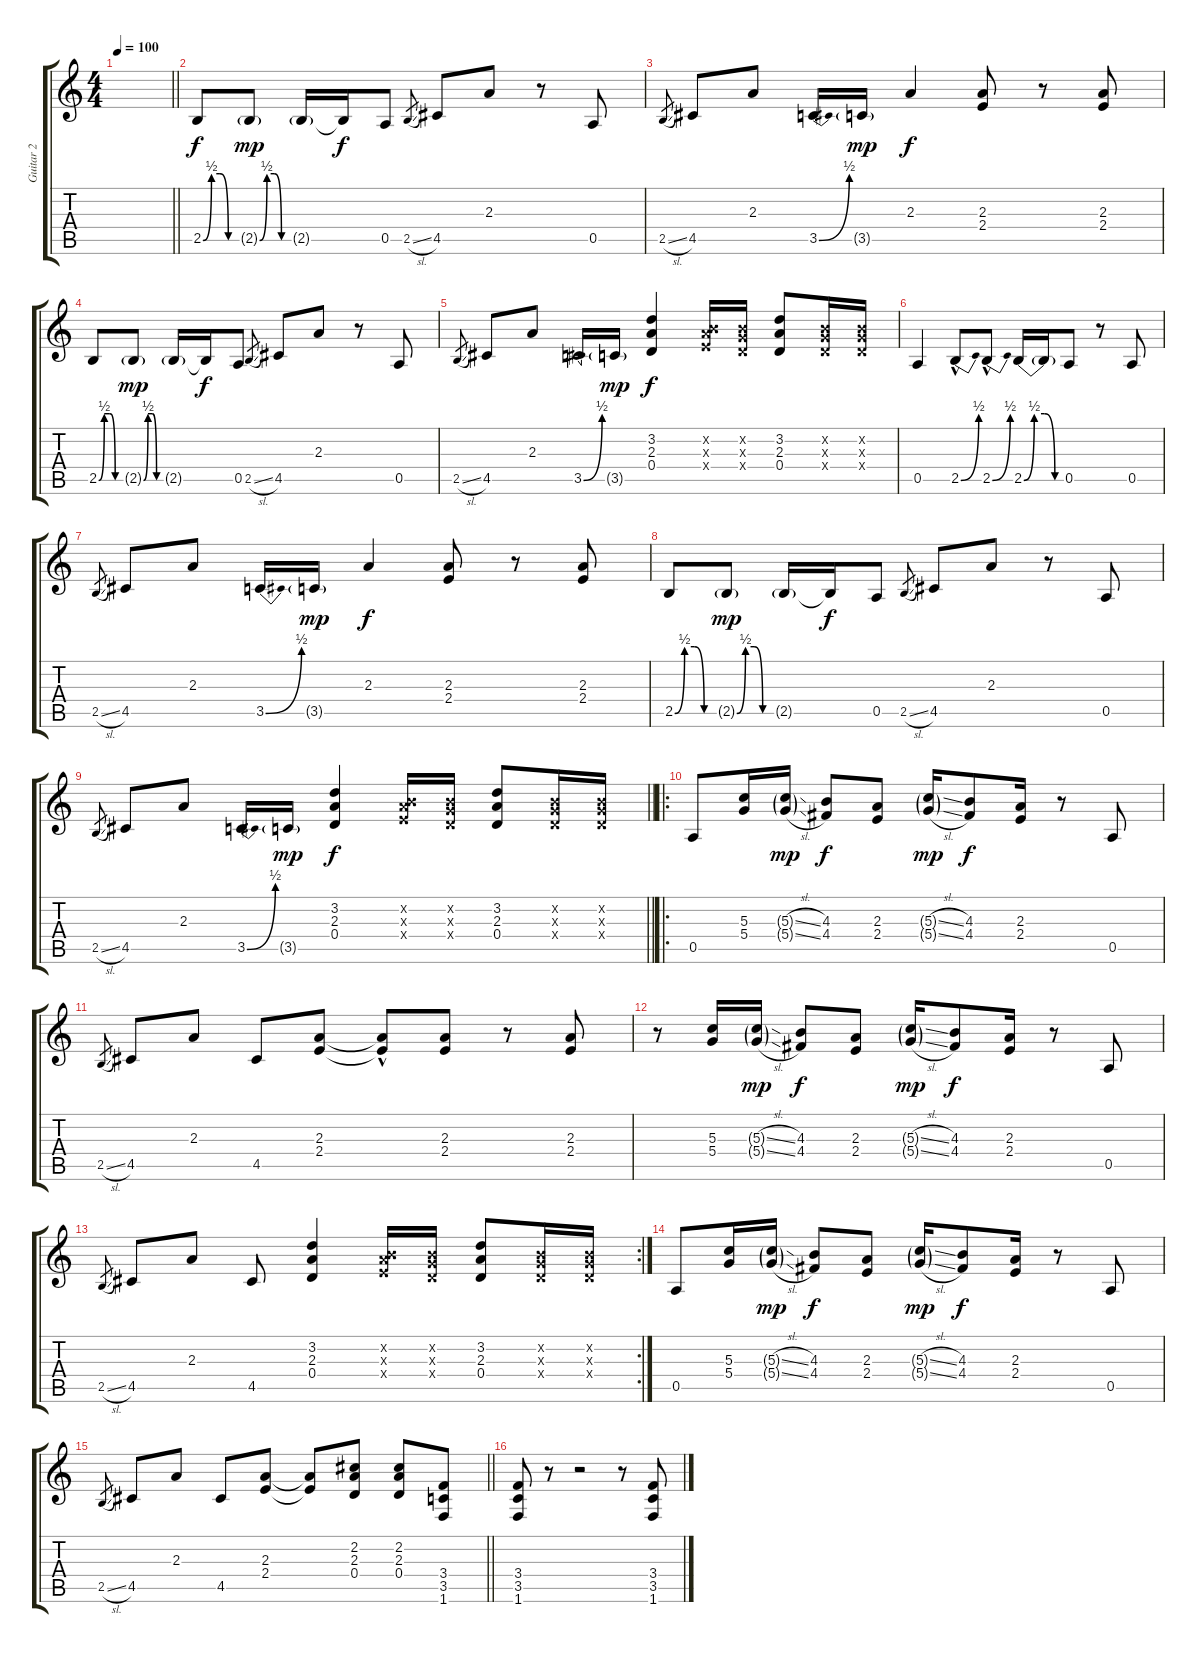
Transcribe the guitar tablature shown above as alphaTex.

\track ("Guitar 2" "Guitar 2") {instrument distortionguitar}
\staff {score tabs}
\tuning (E4 B3 G3 D3 A2 E2) {hide}
\ts (4 4)
\tempo 100
\clef g2
\barLineRight lightlight
\ks c
|
2.5{be (custom 0 0 15 2 30 2 45 0 60 0)}.8 2.5{be (custom 0 0 15 2 30 2 45 0 60 0) g}.8{dy mp} 2.5{g}.16 2.5{t}.16{dy f} 0.5.8 2.5{sl}.8{gr} 4.5.8 2.3.8 r.8 0.5.8 |
2.5{sl}.8{gr} 4.5.8 2.3.8 3.5{be (bend 0 0 60 2)}.16 3.5{g}.16{dy mp} 2.3.4{dy f} (2.3 2.4).8 r.8 (2.3 2.4).8 |
2.5{be (custom 0 0 15 2 30 2 45 0 60 0)}.8 2.5{be (custom 0 0 15 2 30 2 45 0 60 0) g}.8{dy mp} 2.5{g}.16 2.5{t}.16{dy f} 0.5.8 2.5{sl}.8{gr} 4.5.8 2.3.8 r.8 0.5.8 |
2.5{sl}.8{gr} 4.5.8 2.3.8 3.5{be (bend 0 0 60 2)}.16 3.5{g}.16{dy mp} (3.2 2.3 0.4).4{dy f} (0.2{x} 2.3{x} 2.4{x}).16 (0.2{x} 0.3{x} 0.4{x}).16 (3.2 2.3 0.4).8 (0.2{x} 0.3{x} 0.4{x}).16 (0.2{x} 0.3{x} 0.4{x}).16 |
0.5.4 2.5{be (bend 0 0 60 2) hac}.8 2.5{be (bend 0 0 60 2) hac}.8 2.5{be (custom 0 0 15 2 30 2 45 0 60 0)}.16 2.5{t}.16 0.5.8 r.8 0.5.8 |
2.5{sl}.8{gr} 4.5.8 2.3.8 3.5{be (bend 0 0 60 2)}.16 3.5{g}.16{dy mp} 2.3.4{dy f} (2.3 2.4).8 r.8 (2.3 2.4).8 |
2.5{be (custom 0 0 15 2 30 2 45 0 60 0)}.8 2.5{be (custom 0 0 15 2 30 2 45 0 60 0) g}.8{dy mp} 2.5{g}.16 2.5{t}.16{dy f} 0.5.8 2.5{sl}.8{gr} 4.5.8 2.3.8 r.8 0.5.8 |
\barLineRight lightlight
2.5{sl}.8{gr} 4.5.8 2.3.8 3.5{be (bend 0 0 60 2)}.16 3.5{g}.16{dy mp} (3.2 2.3 0.4).4{dy f} (0.2{x} 2.3{x} 2.4{x}).16 (0.2{x} 0.3{x} 0.4{x}).16 (3.2 2.3 0.4).8 (0.2{x} 0.3{x} 0.4{x}).16 (0.2{x} 0.3{x} 0.4{x}).16 |
\ro
0.5.8 (5.3 5.4).16 (5.3{sl g} 5.4{sl g}).16{dy mp} (4.3 4.4).8{dy f} (2.3 2.4).8 (5.3{sl g} 5.4{sl g}).16{dy mp} (4.3 4.4).8{dy f} (2.3 2.4).16 r.8 0.5.8 |
2.5{sl}.8{gr} 4.5.8 2.3.8 4.5.8 (2.3 2.4).8 (2.3{hac t} 2.4{hac t}).8 (2.3 2.4).8 r.8 (2.3 2.4).8 |
r.8 (5.3 5.4).16 (5.3{sl g} 5.4{sl g}).16{dy mp} (4.3 4.4).8{dy f} (2.3 2.4).8 (5.3{sl g} 5.4{sl g}).16{dy mp} (4.3 4.4).8{dy f} (2.3 2.4).16 r.8 0.5.8 |
\rc 2
2.5{sl}.8{gr} 4.5.8 2.3.8 4.5.8 (3.2 2.3 0.4).4 (0.2{x} 2.3{x} 2.4{x}).16 (0.2{x} 0.3{x} 0.4{x}).16 (3.2 2.3 0.4).8 (0.2{x} 0.3{x} 0.4{x}).16 (0.2{x} 0.3{x} 0.4{x}).16 |
0.5.8 (5.3 5.4).16 (5.3{sl g} 5.4{sl g}).16{dy mp} (4.3 4.4).8{dy f} (2.3 2.4).8 (5.3{sl g} 5.4{sl g}).16{dy mp} (4.3 4.4).8{dy f} (2.3 2.4).16 r.8 0.5.8 |
\barLineRight lightlight
2.5{sl}.8{gr} 4.5.8 2.3.8 4.5.8 (2.3 2.4).8 (2.3{t} 2.4{t}).8 (2.2 2.3 0.4).8 (2.2 2.3 0.4).8 (3.4 3.5 1.6).8 |
(3.4 3.5 1.6).8 r.8 r.2 r.8 (3.4 3.5 1.6).8
